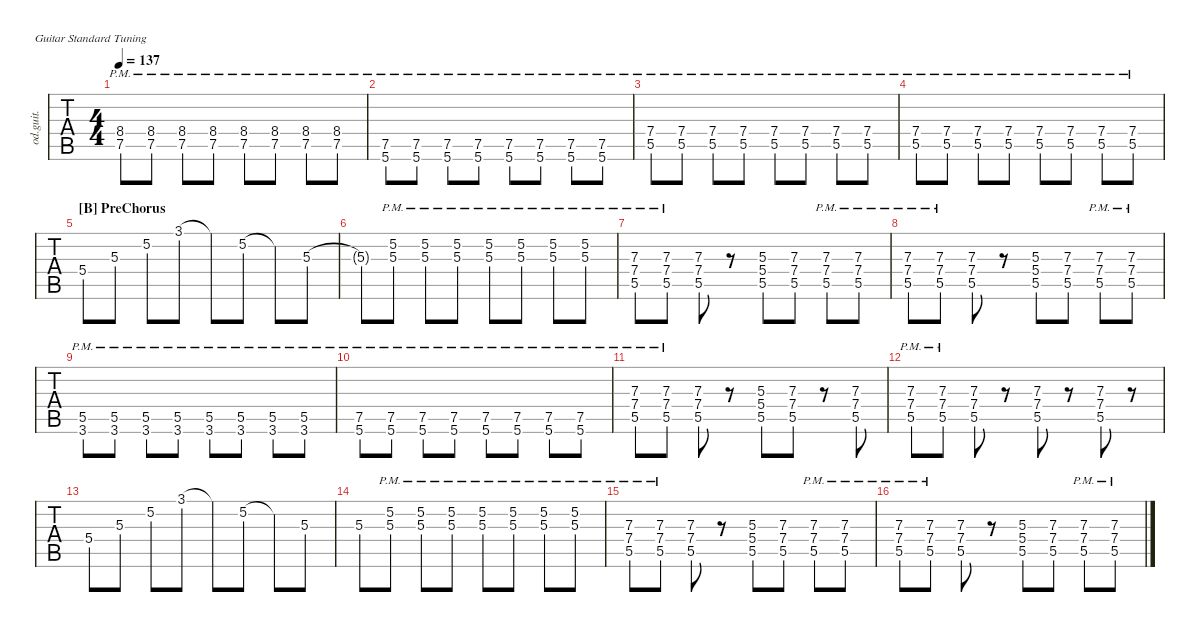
\defaultSystemsLayout 4
\hideDynamics
\bracketExtendMode nobrackets
\track ("Guitar3" "od.guit.") {instrument overdrivenguitar}
\staff {tabs}
\tuning (E4 B3 G3 D3 A2 E2)
\ts (4 4)
\tempo 137
\clef g2
\ks f
(7.5{pm acc forcenatural} 8.4{pm acc b}).8{dy mf} (7.5{pm acc forcenatural} 8.4{pm acc b}).8 (7.5{pm acc forcenatural} 8.4{pm acc b}).8 (7.5{pm acc forcenatural} 8.4{pm acc b}).8 (7.5{pm acc forcenatural} 8.4{pm acc b}).8 (7.5{pm acc forcenatural} 8.4{pm acc b}).8 (7.5{pm acc forcenatural} 8.4{pm acc b}).8 (7.5{pm acc forcenatural} 8.4{pm acc b}).8 |
(5.6{pm acc forcenatural} 7.5{pm acc forcenatural}).8 (5.6{pm acc forcenatural} 7.5{pm acc forcenatural}).8 (5.6{pm acc forcenatural} 7.5{pm acc forcenatural}).8 (5.6{pm acc forcenatural} 7.5{pm acc forcenatural}).8 (5.6{pm acc forcenatural} 7.5{pm acc forcenatural}).8 (5.6{pm acc forcenatural} 7.5{pm acc forcenatural}).8 (5.6{pm acc forcenatural} 7.5{pm acc forcenatural}).8 (5.6{pm acc forcenatural} 7.5{pm acc forcenatural}).8 |
(5.5{pm acc forcenatural} 7.4{pm acc forcenatural}).8 (5.5{pm acc forcenatural} 7.4{pm acc forcenatural}).8 (5.5{pm acc forcenatural} 7.4{pm acc forcenatural}).8 (5.5{pm acc forcenatural} 7.4{pm acc forcenatural}).8 (5.5{pm acc forcenatural} 7.4{pm acc forcenatural}).8 (5.5{pm acc forcenatural} 7.4{pm acc forcenatural}).8 (5.5{pm acc forcenatural} 7.4{pm acc forcenatural}).8 (5.5{pm acc forcenatural} 7.4{pm acc forcenatural}).8 |
(5.5{pm acc forcenatural} 7.4{pm acc forcenatural}).8 (5.5{pm acc forcenatural} 7.4{pm acc forcenatural}).8 (5.5{pm acc forcenatural} 7.4{pm acc forcenatural}).8 (5.5{pm acc forcenatural} 7.4{pm acc forcenatural}).8 (5.5{pm acc forcenatural} 7.4{pm acc forcenatural}).8 (5.5{pm acc forcenatural} 7.4{pm acc forcenatural}).8 (5.5{pm acc forcenatural} 7.4{pm acc forcenatural}).8 (5.5{pm acc forcenatural} 7.4{pm acc forcenatural}).8 |
\section ("B" "PreChorus")
5.4{acc forcenatural}.8 5.3{acc forcenatural}.8 5.2{acc forcenatural}.8 3.1{acc forcenatural}.8 3.1{t acc forcenatural}.8 5.2{acc forcenatural}.8 5.2{t acc forcenatural}.8 5.3{acc forcenatural}.8 |
5.3{t acc forcenatural}.8 (5.2{pm acc forcenatural} 5.3{pm acc forcenatural}).8 (5.2{pm acc forcenatural} 5.3{pm acc forcenatural}).8 (5.2{pm acc forcenatural} 5.3{pm acc forcenatural}).8 (5.2{pm acc forcenatural} 5.3{pm acc forcenatural}).8 (5.2{pm acc forcenatural} 5.3{pm acc forcenatural}).8 (5.2{pm acc forcenatural} 5.3{pm acc forcenatural}).8 (5.2{pm acc forcenatural} 5.3{pm acc forcenatural}).8 |
(5.5{pm acc forcenatural} 7.4{pm acc forcenatural} 7.3{pm acc forcenatural}).8 (5.5{pm acc forcenatural} 7.4{pm acc forcenatural} 7.3{pm acc forcenatural}).8 (5.5{acc forcenatural} 7.4{acc forcenatural} 7.3{acc forcenatural}).8 r.8 (5.5{acc forcenatural} 5.4{acc forcenatural} 5.3{acc forcenatural}).8 (5.5{acc forcenatural} 7.4{acc forcenatural} 7.3{acc forcenatural}).8 (5.5{pm acc forcenatural} 7.4{pm acc forcenatural} 7.3{pm acc forcenatural}).8 (5.5{pm acc forcenatural} 7.4{pm acc forcenatural} 7.3{pm acc forcenatural}).8 |
(5.5{pm acc forcenatural} 7.4{pm acc forcenatural} 7.3{pm acc forcenatural}).8 (5.5{pm acc forcenatural} 7.4{pm acc forcenatural} 7.3{pm acc forcenatural}).8 (5.5{acc forcenatural} 7.4{acc forcenatural} 7.3{acc forcenatural}).8 r.8 (5.5{acc forcenatural} 5.4{acc forcenatural} 5.3{acc forcenatural}).8 (5.5{acc forcenatural} 7.4{acc forcenatural} 7.3{acc forcenatural}).8 (5.5{pm acc forcenatural} 7.4{pm acc forcenatural} 7.3{pm acc forcenatural}).8 (5.5{pm acc forcenatural} 7.4{pm acc forcenatural} 7.3{pm acc forcenatural}).8 |
(5.5{pm acc forcenatural} 3.6{pm acc forcenatural}).8 (5.5{pm acc forcenatural} 3.6{pm acc forcenatural}).8 (5.5{pm acc forcenatural} 3.6{pm acc forcenatural}).8 (5.5{pm acc forcenatural} 3.6{pm acc forcenatural}).8 (5.5{pm acc forcenatural} 3.6{pm acc forcenatural}).8 (5.5{pm acc forcenatural} 3.6{pm acc forcenatural}).8 (5.5{pm acc forcenatural} 3.6{pm acc forcenatural}).8 (5.5{pm acc forcenatural} 3.6{pm acc forcenatural}).8 |
(5.6{pm acc forcenatural} 7.5{pm acc forcenatural}).8 (5.6{pm acc forcenatural} 7.5{pm acc forcenatural}).8 (5.6{pm acc forcenatural} 7.5{pm acc forcenatural}).8 (5.6{pm acc forcenatural} 7.5{pm acc forcenatural}).8 (5.6{pm acc forcenatural} 7.5{pm acc forcenatural}).8 (5.6{pm acc forcenatural} 7.5{pm acc forcenatural}).8 (5.6{pm acc forcenatural} 7.5{pm acc forcenatural}).8 (5.6{pm acc forcenatural} 7.5{pm acc forcenatural}).8 |
(5.5{pm acc forcenatural} 7.4{pm acc forcenatural} 7.3{pm acc forcenatural}).8 (5.5{pm acc forcenatural} 7.4{pm acc forcenatural} 7.3{pm acc forcenatural}).8 (5.5{acc forcenatural} 7.4{acc forcenatural} 7.3{acc forcenatural}).8 r.8 (5.5{acc forcenatural} 5.4{acc forcenatural} 5.3{acc forcenatural}).8 (5.5{acc forcenatural} 7.4{acc forcenatural} 7.3{acc forcenatural}).8 r.8 (5.5{acc forcenatural} 7.4{acc forcenatural} 7.3{acc forcenatural}).8 |
(5.5{pm acc forcenatural} 7.4{pm acc forcenatural} 7.3{pm acc forcenatural}).8 (5.5{pm acc forcenatural} 7.4{pm acc forcenatural} 7.3{pm acc forcenatural}).8 (5.5{acc forcenatural} 7.4{acc forcenatural} 7.3{acc forcenatural}).8 r.8 (5.5{acc forcenatural} 7.4{acc forcenatural} 7.3{acc forcenatural}).8 r.8 (5.5{acc forcenatural} 7.4{acc forcenatural} 7.3{acc forcenatural}).8 r.8 |
5.4{acc forcenatural}.8 5.3{acc forcenatural}.8 5.2{acc forcenatural}.8 3.1{acc forcenatural}.8 3.1{t acc forcenatural}.8 5.2{acc forcenatural}.8 5.2{t acc forcenatural}.8 5.3{acc forcenatural}.8 |
5.3{acc forcenatural}.8 (5.2{pm acc forcenatural} 5.3{pm acc forcenatural}).8 (5.2{pm acc forcenatural} 5.3{pm acc forcenatural}).8 (5.2{pm acc forcenatural} 5.3{pm acc forcenatural}).8 (5.2{pm acc forcenatural} 5.3{pm acc forcenatural}).8 (5.2{pm acc forcenatural} 5.3{pm acc forcenatural}).8 (5.2{pm acc forcenatural} 5.3{pm acc forcenatural}).8 (5.2{pm acc forcenatural} 5.3{pm acc forcenatural}).8 |
(5.5{pm acc forcenatural} 7.4{pm acc forcenatural} 7.3{pm acc forcenatural}).8 (5.5{pm acc forcenatural} 7.4{pm acc forcenatural} 7.3{pm acc forcenatural}).8 (5.5{acc forcenatural} 7.4{acc forcenatural} 7.3{acc forcenatural}).8 r.8 (5.5{acc forcenatural} 5.4{acc forcenatural} 5.3{acc forcenatural}).8 (5.5{acc forcenatural} 7.4{acc forcenatural} 7.3{acc forcenatural}).8 (5.5{pm acc forcenatural} 7.4{pm acc forcenatural} 7.3{pm acc forcenatural}).8 (5.5{pm acc forcenatural} 7.4{pm acc forcenatural} 7.3{pm acc forcenatural}).8 |
(5.5{pm acc forcenatural} 7.4{pm acc forcenatural} 7.3{pm acc forcenatural}).8 (5.5{pm acc forcenatural} 7.4{pm acc forcenatural} 7.3{pm acc forcenatural}).8 (5.5{acc forcenatural} 7.4{acc forcenatural} 7.3{acc forcenatural}).8 r.8 (5.5{acc forcenatural} 5.4{acc forcenatural} 5.3{acc forcenatural}).8 (5.5{acc forcenatural} 7.4{acc forcenatural} 7.3{acc forcenatural}).8 (5.5{pm acc forcenatural} 7.4{pm acc forcenatural} 7.3{pm acc forcenatural}).8 (5.5{pm acc forcenatural} 7.4{pm acc forcenatural} 7.3{pm acc forcenatural}).8
